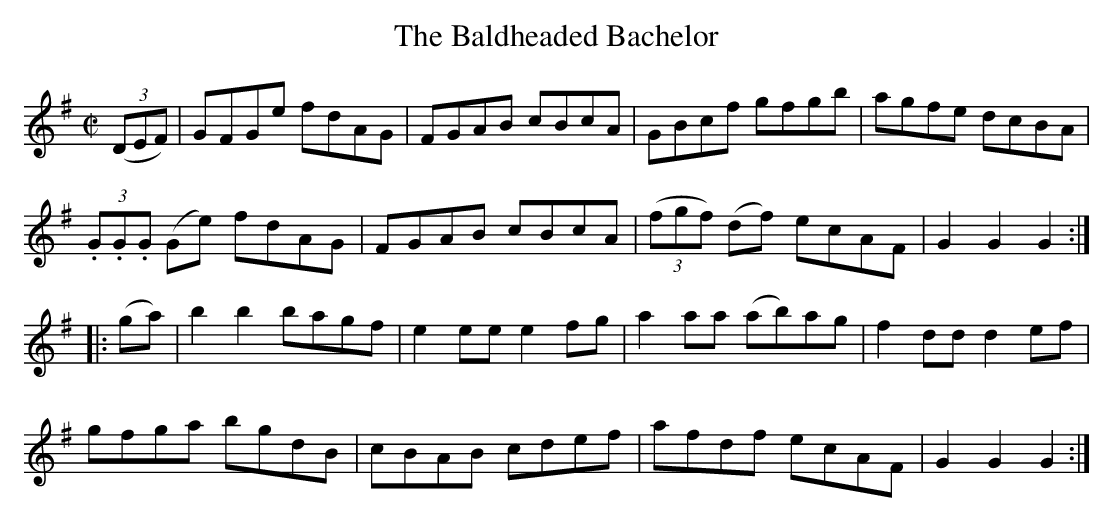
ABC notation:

X:1
T: The Baldheaded Bachelor
M: C|
L: 1/8
K: G
   ((3DEF) |        GFGe   fdAG | FGAB   cBcA |     GBcf     gfgb | agfe dcBA |
             (3.G.G.G (Ge) fdAG | FGAB   cBcA | ((3fgf) (df) ecAF | G2 G2 G2 :|
|:  (ga)  |    b2    b2   bagf | e2 ee e2 fg |   a2   aa  (ab)ag | f2 dd d2 ef|
                   gfga    bgdB | cBAB   cdef |     afdf     ecAF | G2 G2 G2 :|
